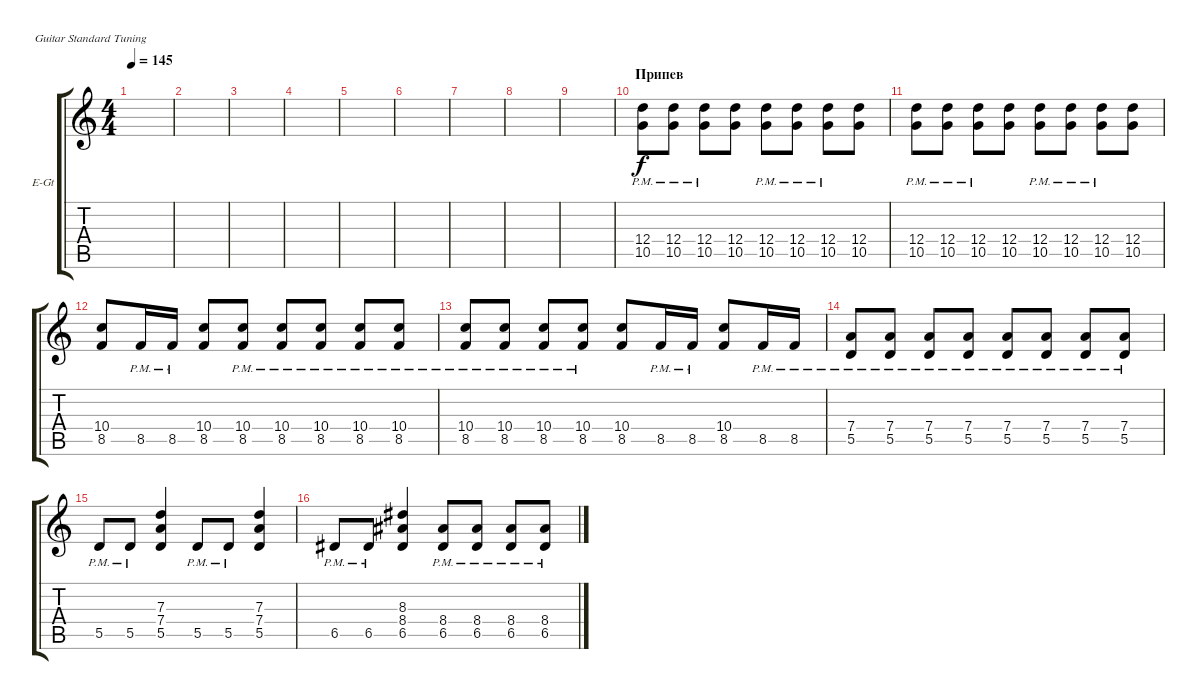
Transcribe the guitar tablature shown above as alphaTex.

\bracketExtendMode groupsimilarinstruments
\firstSystemTrackNameOrientation horizontal
\otherSystemsTrackNameOrientation horizontal
\track ("Electric Guitar Rhytm" "E-Gt") {solo instrument overdrivenguitar}
\staff {score tabs}
\tuning (E4 B3 G3 D3 A2 E2)
\ts (4 4)
\tempo 145
\clef g2
\scale
0.333333
\ks c
|
\scale
0.333333 |
\scale
0.333333 |
\scale
0.333333 |
\scale
0.333333 |
\scale
0.333333 |
\scale
0.333333 |
\scale
0.333333 |
\scale
0.333333 |
\section ("" "Припев")
\scale
0.333333 (12.4{pm} 10.5{pm}).8 (10.5{pm} 12.4{pm}).8 (10.5{pm} 12.4{pm}).8 (12.4 10.5).8 (10.5{pm} 12.4{pm}).8 (10.5{pm} 12.4{pm}).8 (12.4{pm} 10.5{pm}).8 (10.5 12.4).8 |
\scale
0.333333 (12.4{pm} 10.5{pm}).8 (10.5{pm} 12.4{pm}).8 (10.5{pm} 12.4{pm}).8 (12.4 10.5).8 (10.5{pm} 12.4{pm}).8 (10.5{pm} 12.4{pm}).8 (12.4{pm} 10.5{pm}).8 (10.5 12.4).8 |
\scale
0.333333 (8.5 10.4).8 8.5{pm}.16 8.5{pm}.16 (8.5 10.4).8 (8.5{pm} 10.4{pm}).8 (10.4{pm} 8.5{pm}).8 (8.5{pm} 10.4{pm}).8 (8.5{pm} 10.4{pm}).8 (10.4{pm} 8.5{pm}).8 |
\scale
0.333333 (10.4{pm} 8.5{pm}).8 (8.5{pm} 10.4{pm}).8 (8.5{pm} 10.4{pm}).8 (10.4{pm} 8.5{pm}).8 (8.5 10.4).8 8.5{pm}.16 8.5{pm}.16 (8.5 10.4).8 8.5{pm}.16 8.5{pm}.16 |
\scale
0.333333 (7.4{pm} 5.5{pm}).8 (5.5{pm} 7.4{pm}).8 (5.5{pm} 7.4{pm}).8 (7.4{pm} 5.5{pm}).8 (5.5{pm} 7.4{pm}).8 (5.5{pm} 7.4{pm}).8 (7.4{pm} 5.5{pm}).8 (5.5{pm} 7.4{pm}).8 |
\scale
0.333333 5.5{pm}.8 5.5{pm}.8 (5.5 7.4 7.3).4 5.5{pm}.8 5.5{pm}.8 (5.5 7.4 7.3).4 |
\scale
0.333333 6.5{pm}.8 6.5{pm}.8 (6.5 8.4 8.3).4 (6.5{pm} 8.4{pm}).8 (6.5{pm} 8.4{pm}).8 (8.4{pm} 6.5{pm}).8 (6.5{pm} 8.4{pm}).8
